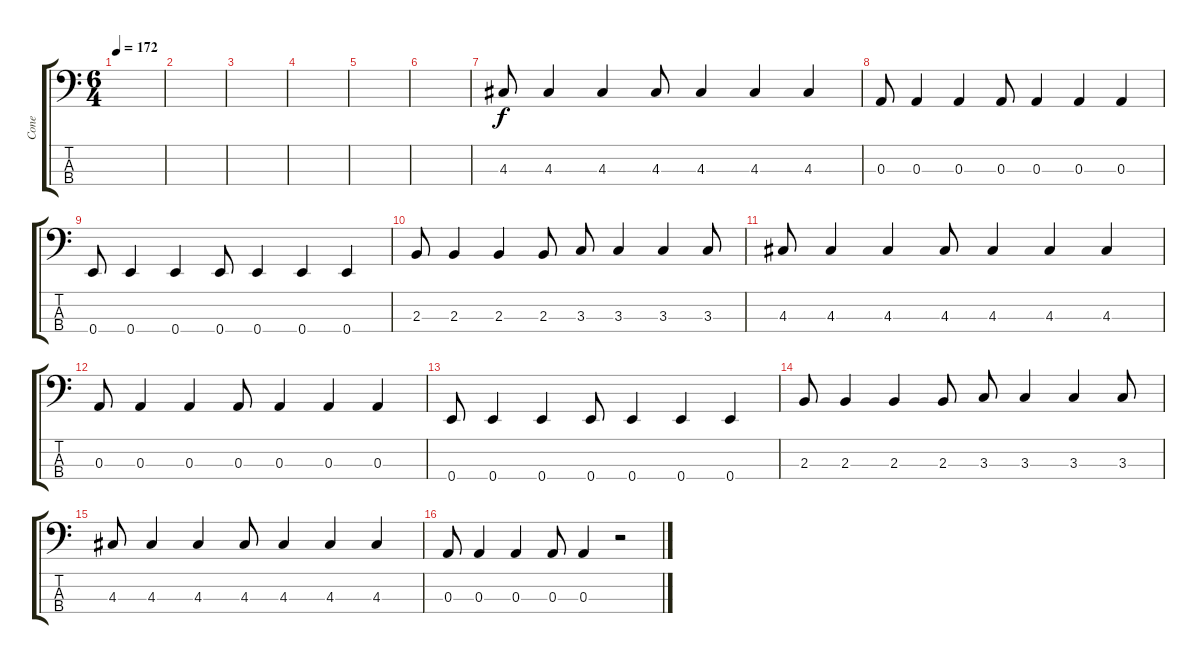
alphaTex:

\track ("Cone" "Cone") {instrument electricbasspick}
\staff {score tabs}
\tuning (G2 D2 A1 E1) {hide}
\ts (6 4)
\tempo 172
\clef f4
\ks c
|
|
|
|
|
|
4.3.8 4.3.4 4.3.4 4.3.8 4.3.4 4.3.4 4.3.4 |
0.3.8 0.3.4 0.3.4 0.3.8 0.3.4 0.3.4 0.3.4 |
0.4.8 0.4.4 0.4.4 0.4.8 0.4.4 0.4.4 0.4.4 |
2.3.8 2.3.4 2.3.4 2.3.8 3.3.8 3.3.4 3.3.4 3.3.8 |
4.3.8 4.3.4 4.3.4 4.3.8 4.3.4 4.3.4 4.3.4 |
0.3.8 0.3.4 0.3.4 0.3.8 0.3.4 0.3.4 0.3.4 |
0.4.8 0.4.4 0.4.4 0.4.8 0.4.4 0.4.4 0.4.4 |
2.3.8 2.3.4 2.3.4 2.3.8 3.3.8 3.3.4 3.3.4 3.3.8 |
4.3.8 4.3.4 4.3.4 4.3.8 4.3.4 4.3.4 4.3.4 |
0.3.8 0.3.4 0.3.4 0.3.8 0.3.4 r.2
